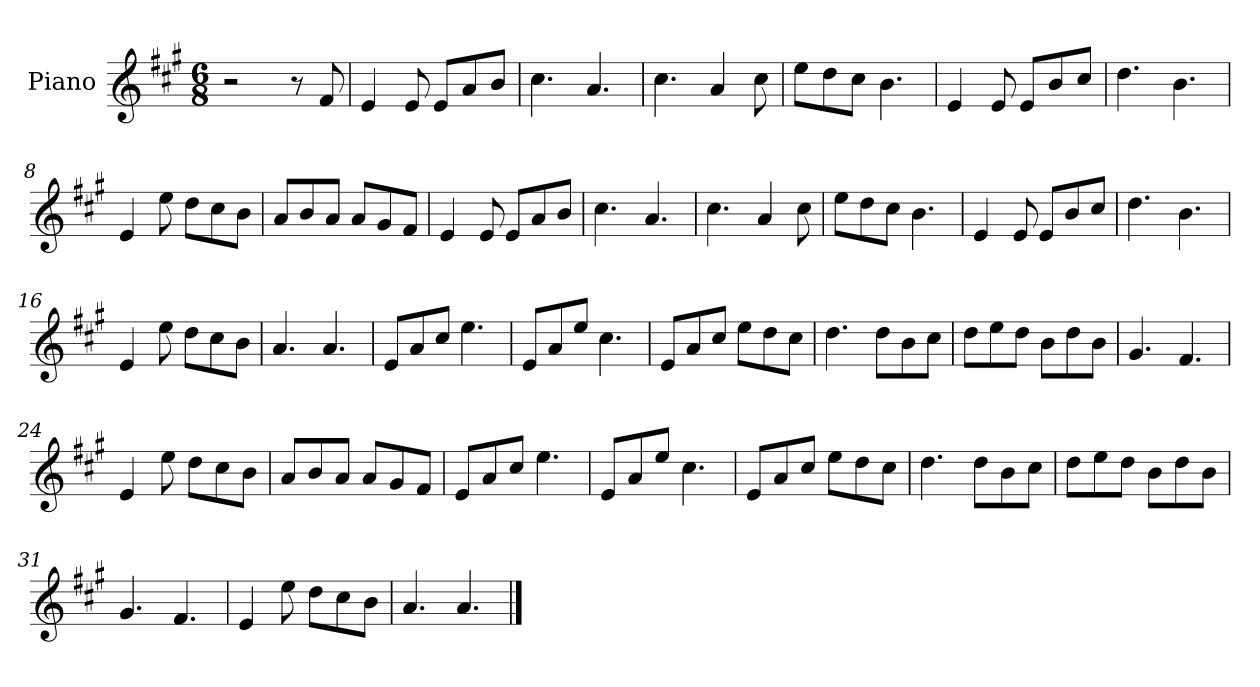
**kern
*part1
*staff1
*I"Piano
*I'Pno
*clefG2
*k[f#c#g#]
*M6/8
=1
2r
8r
8f#/
=2
4e/
8e/
8e/L
8a/
8b/J
=3
4.cc#\
4.a/
=4
4.cc#\
4a/
8cc#\
=5
8ee\L
8dd\
8cc#\J
4.b\
=6
4e/
8e/
8e/L
8b/
8cc#/J
=7
4.dd\
4.b\
=8
4e/
8ee\
8dd\L
8cc#\
8b\J
=9
8a/L
8b/
8a/J
8a/L
8g#/
8f#/J
=10
4e/
8e/
8e/L
8a/
8b/J
=11
4.cc#\
4.a/
=12
4.cc#\
4a/
8cc#\
=13
8ee\L
8dd\
8cc#\J
4.b\
=14
4e/
8e/
8e/L
8b/
8cc#/J
=15
4.dd\
4.b\
=16
4e/
8ee\
8dd\L
8cc#\
8b\J
=17
4.a/
4.a/
=18
8e/L
8a/
8cc#/J
4.ee\
=19
8e/L
8a/
8ee/J
4.cc#\
=20
8e/L
8a/
8cc#/J
8ee\L
8dd\
8cc#\J
=21
4.dd\
8dd\L
8b\
8cc#\J
=22
8dd\L
8ee\
8dd\J
8b\L
8dd\
8b\J
=23
4.g#/
4.f#/
=24
4e/
8ee\
8dd\L
8cc#\
8b\J
=25
8a/L
8b/
8a/J
8a/L
8g#/
8f#/J
=26
8e/L
8a/
8cc#/J
4.ee\
=27
8e/L
8a/
8ee/J
4.cc#\
=28
8e/L
8a/
8cc#/J
8ee\L
8dd\
8cc#\J
=29
4.dd\
8dd\L
8b\
8cc#\J
=30
8dd\L
8ee\
8dd\J
8b\L
8dd\
8b\J
=31
4.g#/
4.f#/
=32
4e/
8ee\
8dd\L
8cc#\
8b\J
=33
4.a/
4.a/
==
*-
